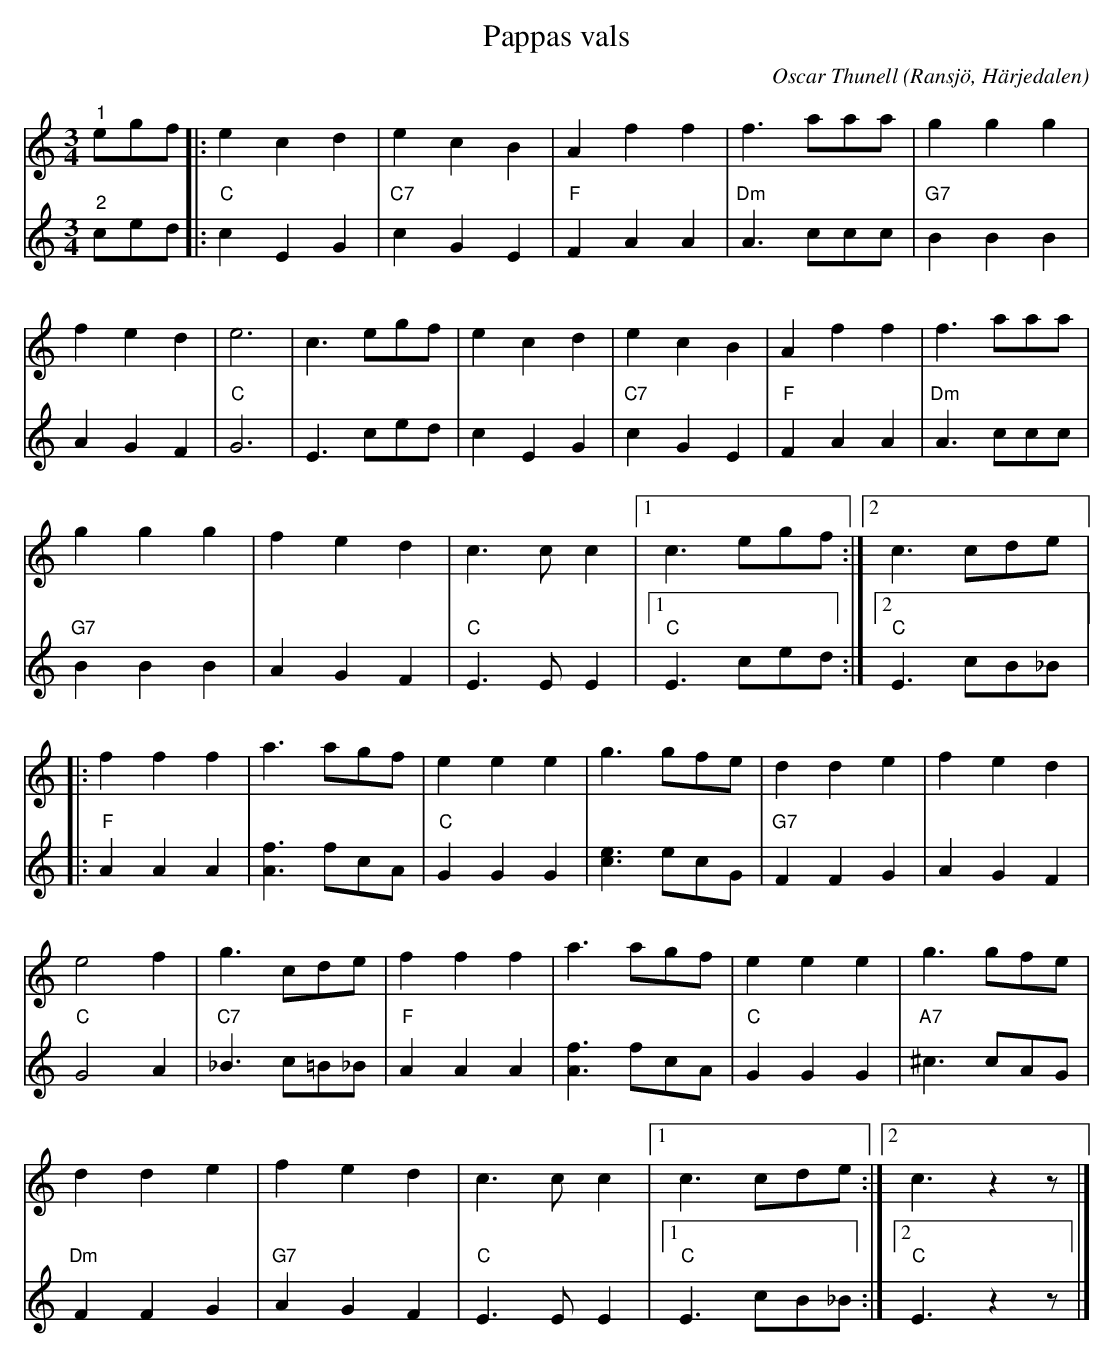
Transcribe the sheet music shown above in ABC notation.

X:1
T:Pappas vals
C:Oscar Thunell
O:Ransjö, Härjedalen
L:1/8
M:3/4
K:C
V:1
"^1" egf |: e2 c2 d2 | e2 c2 B2 | A2 f2 f2 | f3 aaa | g2 g2 g2 |
f2 e2 d2 | e6 | c3 egf | e2 c2 d2 | e2 c2 B2 | A2 f2 f2 | f3 aaa |
g2 g2 g2 | f2 e2 d2 | c3 c c2 |1 c3 egf :|2 c3 cde |:
f2 f2 f2 | a3 agf | e2 e2 e2 | g3 gfe | d2 d2 e2 | f2 e2 d2 |
e4 f2 | g3 cde | f2 f2 f2 | a3 agf | e2 e2 e2 | g3 gfe |
d2 d2 e2 | f2 e2 d2 | c3 c c2 |1 c3 cde :|2 c3 z2 z |]
V:2
"^2" ced |:"C" c2 E2 G2 |"C7" c2 G2 E2 |"F" F2 A2 A2 |"Dm" A3 ccc |
"G7" B2 B2 B2 | A2 G2 F2 | "C" G6 | E3 ced | c2 E2 G2 |"C7" c2 G2 E2 |
"F" F2 A2 A2 |"Dm" A3 ccc |"G7" B2 B2 B2 | A2 G2 F2 |"C" E3 E E2 |1"C" E3 ced :|2"C" E3 cB_B |:
"F" A2 A2 A2 | [Af]3 fcA |"C" G2 G2 G2 | [ce]3 ecG |"G7" F2 F2 G2 |
A2 G2 F2 |"C" G4 A2 |"C7" _B3 c=B_B |"F" A2 A2 A2 | [Af]3 fcA | "C" G2 G2 G2 |
"A7" ^c3 cAG |"Dm" F2 F2 G2 |"G7" A2 G2 F2 |"C" E3 E E2 |1"C" E3 cB_B :|2"C" E3 z2 z |]
